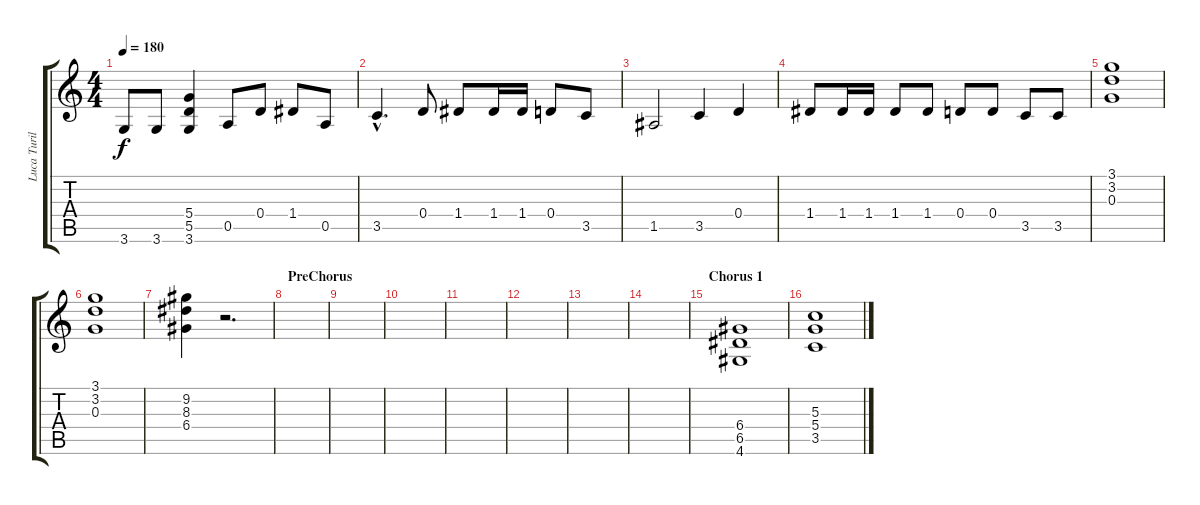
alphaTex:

\track ("Luca Turilli" "Luca Turil") {instrument distortionguitar}
\staff {score tabs}
\tuning (E4 B3 G3 D3 A2 E2) {hide}
\ts (4 4)
\tempo 180
\clef g2
\ks c
3.6.8{dy f} 3.6.8 (5.4 5.5 3.6).4 0.5.8 0.4.8 1.4.8 0.5.8 |
3.5{hac}.4{d} 0.4.8 1.4.8 1.4.16 1.4.16 0.4.8 3.5.8 |
1.5.2 3.5.4 0.4.4 |
1.4.8 1.4.16 1.4.16 1.4.8 1.4.8 0.4.8 0.4.8 3.5.8 3.5.8 |
(3.1 3.2 0.3).1 |
(3.1 3.2 0.3).1 |
(9.2 8.3 6.4).4 r.2{d} |
\section ("" "PreChorus")
|
|
|
|
|
|
|
\section ("" "Chorus 1")
(6.4 6.5 4.6).1 |
(5.3 5.4 3.5).1
